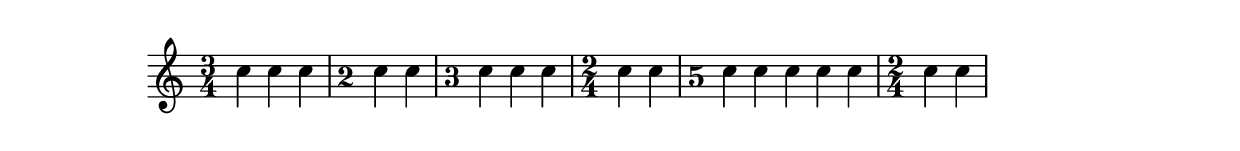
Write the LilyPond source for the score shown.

%% DO NOT EDIT this file manually; it is automatically
%% generated from LSR http://lsr.dsi.unimi.it
%% Make any changes in LSR itself, or in Documentation/snippets/new/ ,
%% and then run scripts/auxiliar/makelsr.py
%%
%% This file is in the public domain.
\version "2.17.27"

\header {
  lsrtags = "rhythms, tweaks-and-overrides"

  texidoc = "
Sometimes, a time signature should not print the whole fraction (e.g.
7/4), but only the numerator (7 in this case). This can be easily done
by using @code{\\override Staff.TimeSignature.style = #'single-digit}
to change the style permanently. By using @code{\\revert
Staff.TimeSignature.style}, this setting can be reversed. To apply
the single-digit style to only one time signature, use the
@code{\\override} command and prefix it with a @code{\\once}.

"
  doctitle = "Time signature printing only the numerator as a number (instead of the fraction)"
} % begin verbatim


\relative c'' {
  \time 3/4
  c4 c c
  % Change the style permanently
  \override Staff.TimeSignature.style = #'single-digit
  \time 2/4
  c4 c
  \time 3/4
  c4 c c
  % Revert to default style:
  \revert Staff.TimeSignature.style
  \time 2/4
  c4 c
  % single-digit style only for the next time signature
  \once \override Staff.TimeSignature.style = #'single-digit
  \time 5/4
  c4 c c c c
  \time 2/4
  c4 c
}
